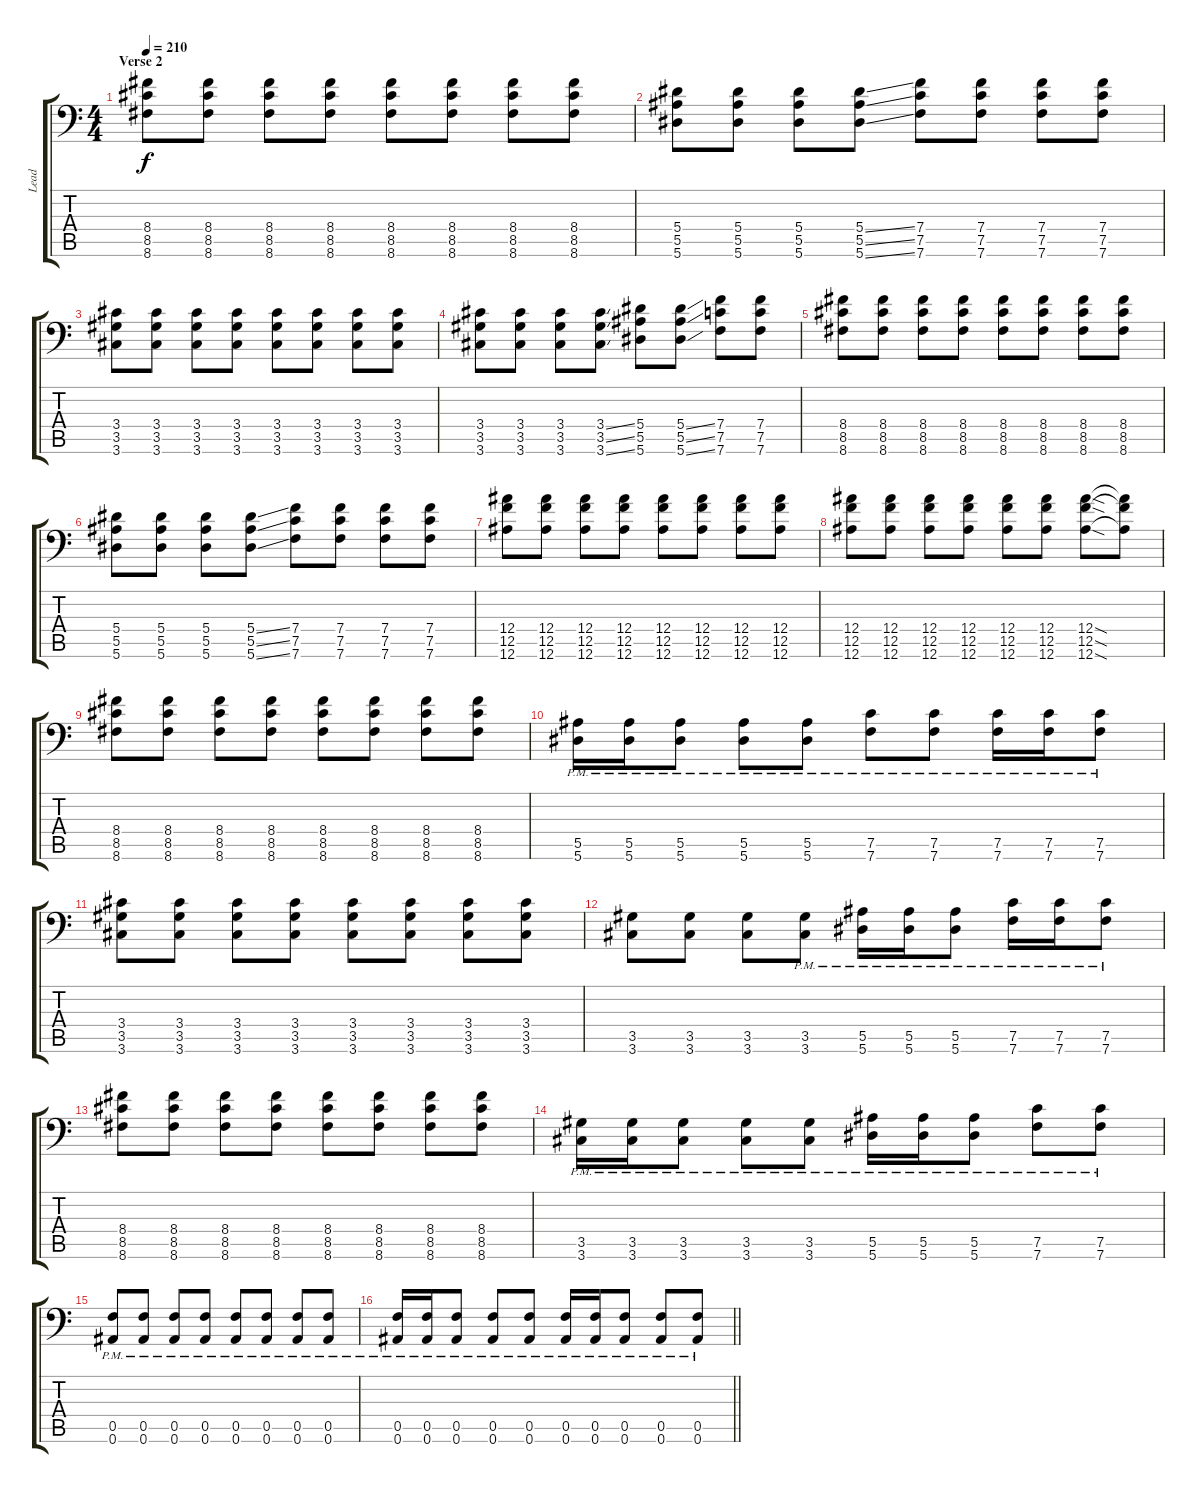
\track ("Lead" "Lead") {instrument overdrivenguitar}
\staff {score tabs}
\tuning (C4 G3 Eb3 Bb2 F2 Bb1) {hide}
\ts (4 4)
\section ("" "Verse 2")
\tempo 210
\clef f4
\ks c
(8.4 8.5 8.6).8{dy f} (8.4 8.5 8.6).8 (8.4 8.5 8.6).8 (8.4 8.5 8.6).8 (8.4 8.5 8.6).8 (8.4 8.5 8.6).8 (8.4 8.5 8.6).8 (8.4 8.5 8.6).8 |
(5.4 5.5 5.6).8 (5.4 5.5 5.6).8 (5.4 5.5 5.6).8 (5.4{ss} 5.5{ss} 5.6{ss}).8 (7.4 7.5 7.6).8 (7.4 7.5 7.6).8 (7.4 7.5 7.6).8 (7.4 7.5 7.6).8 |
(3.4 3.5 3.6).8 (3.4 3.5 3.6).8 (3.4 3.5 3.6).8 (3.4 3.5 3.6).8 (3.4 3.5 3.6).8 (3.4 3.5 3.6).8 (3.4 3.5 3.6).8 (3.4 3.5 3.6).8 |
(3.4 3.5 3.6).8 (3.4 3.5 3.6).8 (3.4 3.5 3.6).8 (3.4{ss} 3.5{ss} 3.6{ss}).8 (5.4 5.5 5.6).8 (5.4{ss} 5.5{ss} 5.6{ss}).8 (7.4 7.5 7.6).8 (7.4 7.5 7.6).8 |
(8.4 8.5 8.6).8 (8.4 8.5 8.6).8 (8.4 8.5 8.6).8 (8.4 8.5 8.6).8 (8.4 8.5 8.6).8 (8.4 8.5 8.6).8 (8.4 8.5 8.6).8 (8.4 8.5 8.6).8 |
(5.4 5.5 5.6).8 (5.4 5.5 5.6).8 (5.4 5.5 5.6).8 (5.4{ss} 5.5{ss} 5.6{ss}).8 (7.4 7.5 7.6).8 (7.4 7.5 7.6).8 (7.4 7.5 7.6).8 (7.4 7.5 7.6).8 |
(12.4 12.5 12.6).8 (12.4 12.5 12.6).8 (12.4 12.5 12.6).8 (12.4 12.5 12.6).8 (12.4 12.5 12.6).8 (12.4 12.5 12.6).8 (12.4 12.5 12.6).8 (12.4 12.5 12.6).8 |
(12.4 12.5 12.6).8 (12.4 12.5 12.6).8 (12.4 12.5 12.6).8 (12.4 12.5 12.6).8 (12.4 12.5 12.6).8 (12.4 12.5 12.6).8 (12.4{sod} 12.5{sod} 12.6{sod}).8 (12.4{t} 12.5{t} 12.6{t}).8 |
(8.4 8.5 8.6).8 (8.4 8.5 8.6).8 (8.4 8.5 8.6).8 (8.4 8.5 8.6).8 (8.4 8.5 8.6).8 (8.4 8.5 8.6).8 (8.4 8.5 8.6).8 (8.4 8.5 8.6).8 |
(5.5{pm} 5.6{pm}).16 (5.5{pm} 5.6{pm}).16 (5.5{pm} 5.6{pm}).8 (5.5{pm} 5.6{pm}).8 (5.5{pm} 5.6{pm}).8 (7.5{pm} 7.6{pm}).8 (7.5{pm} 7.6{pm}).8 (7.5{pm} 7.6{pm}).16 (7.5{pm} 7.6{pm}).16 (7.5{pm} 7.6{pm}).8 |
(3.4 3.5 3.6).8 (3.4 3.5 3.6).8 (3.4 3.5 3.6).8 (3.4 3.5 3.6).8 (3.4 3.5 3.6).8 (3.4 3.5 3.6).8 (3.4 3.5 3.6).8 (3.4 3.5 3.6).8 |
(3.5 3.6).8 (3.5 3.6).8 (3.5 3.6).8 (3.5{pm} 3.6{pm}).8 (5.5{pm} 5.6{pm}).16 (5.5{pm} 5.6{pm}).16 (5.5{pm} 5.6{pm}).8 (7.5{pm} 7.6{pm}).16 (7.5{pm} 7.6{pm}).16 (7.5{pm} 7.6{pm}).8 |
(8.4 8.5 8.6).8 (8.4 8.5 8.6).8 (8.4 8.5 8.6).8 (8.4 8.5 8.6).8 (8.4 8.5 8.6).8 (8.4 8.5 8.6).8 (8.4 8.5 8.6).8 (8.4 8.5 8.6).8 |
(3.5{pm} 3.6{pm}).16 (3.5{pm} 3.6{pm}).16 (3.5{pm} 3.6{pm}).8 (3.5{pm} 3.6{pm}).8 (3.5{pm} 3.6{pm}).8 (5.5{pm} 5.6{pm}).16 (5.5{pm} 5.6{pm}).16 (5.5{pm} 5.6{pm}).8 (7.5{pm} 7.6{pm}).8 (7.5{pm} 7.6{pm}).8 |
(0.5{pm} 0.6{pm}).8 (0.5{pm} 0.6{pm}).8 (0.5{pm} 0.6{pm}).8 (0.5{pm} 0.6{pm}).8 (0.5{pm} 0.6{pm}).8 (0.5{pm} 0.6{pm}).8 (0.5{pm} 0.6{pm}).8 (0.5{pm} 0.6{pm}).8 |
\barLineRight lightlight
(0.5{pm} 0.6{pm}).16 (0.5{pm} 0.6{pm}).16 (0.5{pm} 0.6{pm}).8 (0.5{pm} 0.6{pm}).8 (0.5{pm} 0.6{pm}).8 (0.5{pm} 0.6{pm}).16 (0.5{pm} 0.6{pm}).16 (0.5{pm} 0.6{pm}).8 (0.5{pm} 0.6{pm}).8 (0.5{pm} 0.6{pm}).8
